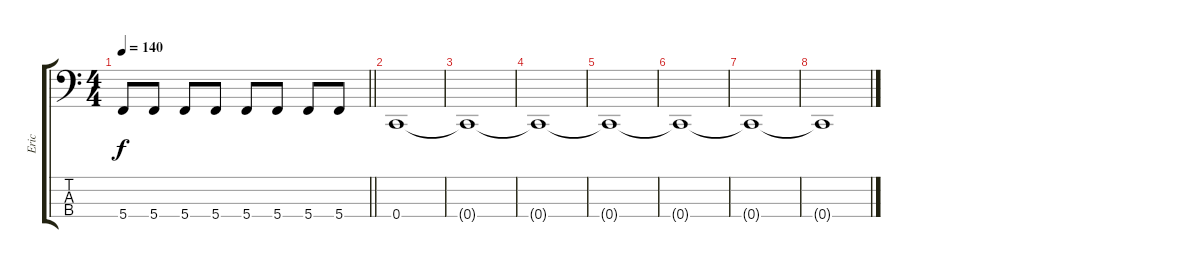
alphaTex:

\track ("Eric" "Eric") {instrument electricbassfinger}
\staff {score tabs}
\tuning (F2 C2 G1 C1) {hide}
\ts (4 4)
\tempo 140
\clef f4
\barLineRight lightlight
\ks c
5.4.8{dy f} 5.4.8 5.4.8 5.4.8 5.4.8 5.4.8 5.4.8 5.4.8 |
0.4.1 |
0.4{t}.1 |
0.4{t}.1 |
0.4{t}.1 |
0.4{t}.1 |
0.4{t}.1 |
0.4{t}.1
